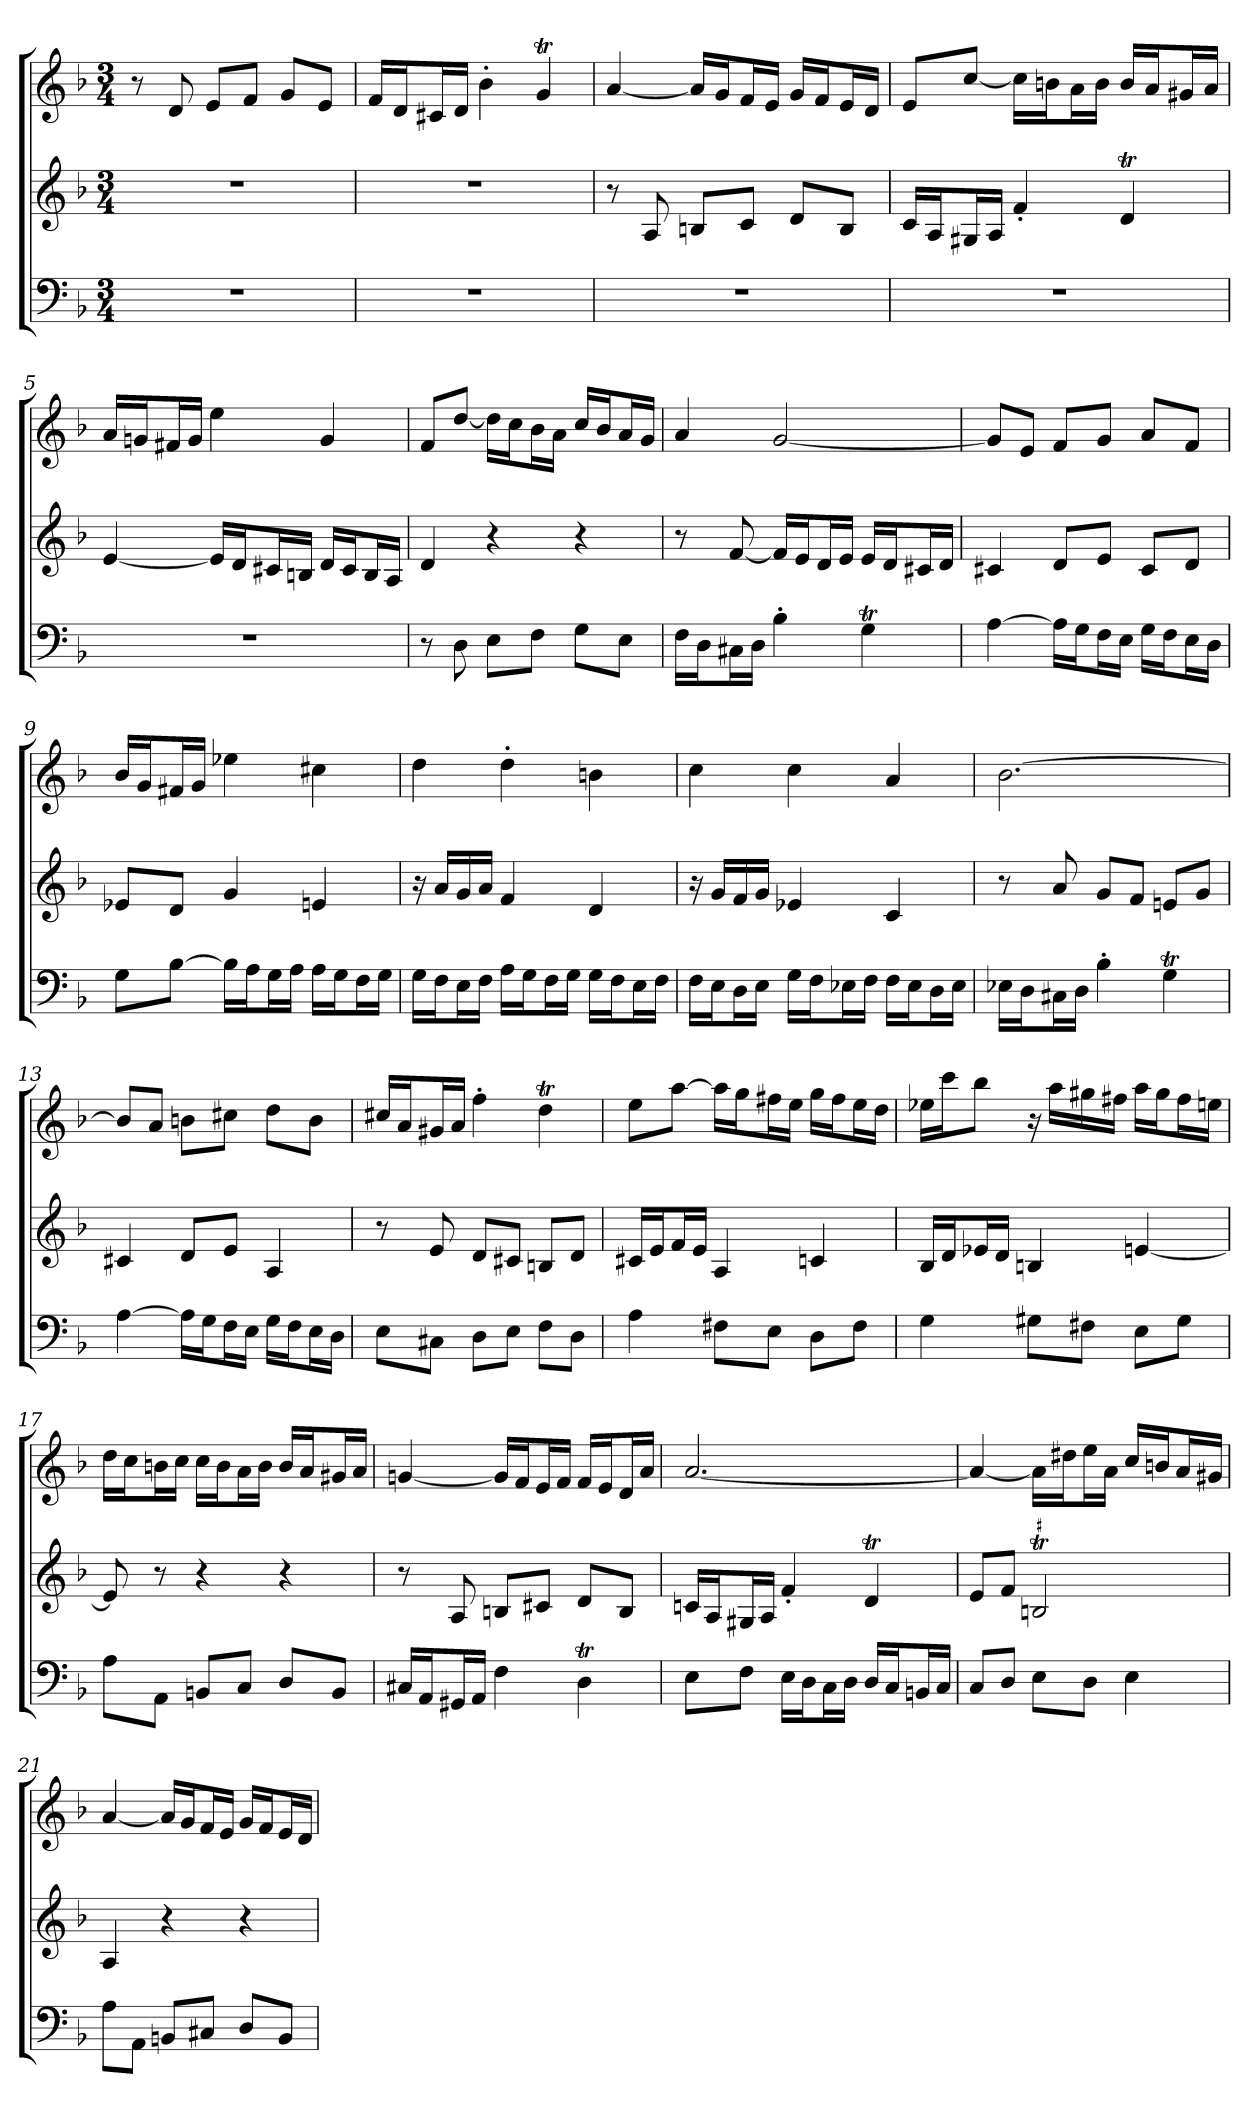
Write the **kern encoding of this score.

**kern	**kern	**kern
*part3	*part2	*part1
*staff3	*staff2	*staff1
*k[b-]	*k[b-]	*k[b-]
*d:	*d:	*d:
*M3/4	*M3/4	*M3/4
*MM78	*MM78	*MM78
=1	=1	=1
2.r	2.r	8r
.	.	8d
.	.	8eL
.	.	8fJ
.	.	8gL
.	.	8eJ
=2	=2	=2
2.r	2.r	16fLL
.	.	16dJ
.	.	16c#XL
.	.	16dJJ
.	.	4b-'
.	.	4gT
=3	=3	=3
2.r	8r	[4a
.	8A	.
.	8BnL	16aLL]
.	.	16gJ
.	8cJ	16fL
.	.	16eJJ
.	8dL	16gLL
.	.	16fJ
.	8BJ	16eL
.	.	16dJJ
=4	=4	=4
2.r	16cLL	8eL
.	16AJ	.
.	16G#XL	[8ccJ
.	16AJJ	.
.	4f'	16ccLL]
.	.	16bnJ
.	.	16aL
.	.	16bJJ
.	4dT	16bLL
.	.	16aJ
.	.	16g#XL
.	.	16aJJ
=5	=5	=5
2.r	[4e	16aLL
.	.	16gnJ
.	.	16f#XL
.	.	16gJJ
.	16eLL]	4ee
.	16dJ	.
.	16c#XL	.
.	16BnJJ	.
.	16dLL	4g
.	16c#J	.
.	16BL	.
.	16AJJ	.
=6	=6	=6
8r	4d	8fL
8D	.	[8ddJ
8EL	4r	16ddLL]
.	.	16ccJ
8FJ	.	16b-L
.	.	16aJJ
8GL	4r	16ccLL
.	.	16b-J
8EJ	.	16aL
.	.	16gJJ
=7	=7	=7
16FLL	8r	4a
16DJ	.	.
16C#XL	[8f	.
16DJJ	.	.
4B-'	16fLL]	[2g
.	16eJ	.
.	16dL	.
.	16eJJ	.
4GT	16eLL	.
.	16dJ	.
.	16c#XL	.
.	16dJJ	.
=8	=8	=8
[4A	4c#X	8gL]
.	.	8eJ
16ALL]	8dL	8fL
16GJ	.	.
16FL	8eJ	8gJ
16EJJ	.	.
16GLL	8c#L	8aL
16FJ	.	.
16EL	8dJ	8fJ
16DJJ	.	.
=9	=9	=9
8GL	8e-XL	16b-LL
.	.	16gJ
[8B-J	8dJ	16f#XL
.	.	16gJJ
16B-LL]	4g	4ee-X
16AJ	.	.
16GL	.	.
16AJJ	.	.
16ALL	4en	4cc#X
16GJ	.	.
16FL	.	.
16GJJ	.	.
=10	=10	=10
16GLL	16r	4dd
16FJ	16aLL	.
16EL	16g	.
16FJJ	16aJJ	.
16ALL	4f	4dd'
16GJ	.	.
16FL	.	.
16GJJ	.	.
16GLL	4d	4bn
16FJ	.	.
16EL	.	.
16FJJ	.	.
=11	=11	=11
16FLL	16r	4cc
16EJ	16gLL	.
16DL	16f	.
16EJJ	16gJJ	.
16GLL	4e-X	4cc
16FJ	.	.
16E-XL	.	.
16FJJ	.	.
16FLL	4c	4a
16E-J	.	.
16DL	.	.
16E-JJ	.	.
=12	=12	=12
16E-XLL	8r	[2.b-
16DJ	.	.
16C#XL	8a	.
16DJJ	.	.
4B-'	8gL	.
.	8fJ	.
4GT	8enL	.
.	8gJ	.
=13	=13	=13
[4A	4c#X	8b-L]
.	.	8aJ
16ALL]	8dL	8bnL
16GJ	.	.
16FL	8eJ	8cc#XJ
16EJJ	.	.
16GLL	4A	8ddL
16FJ	.	.
16EL	.	8bJ
16DJJ	.	.
=14	=14	=14
8EL	8r	16cc#XLL
.	.	16aJ
8C#XJ	8e	16g#XL
.	.	16aJJ
8DL	8dL	4ff'
8EJ	8c#XJ	.
8FL	8BnL	4ddT
8DJ	8dJ	.
=15	=15	=15
4A	16c#XLL	8eeL
.	16eJ	.
.	16fL	[8aaJ
.	16eJJ	.
8F#XL	4A	16aaLL]
.	.	16ggJ
8EJ	.	16ff#XL
.	.	16eeJJ
8DL	4cn	16ggLL
.	.	16ff#J
8F#J	.	16eeL
.	.	16ddJJ
=16	=16	=16
4G	16B-LL	16ee-XLL
.	16dJ	16cccJ
.	16e-XL	8bb-J
.	16dJJ	.
8G#XL	4Bn	16r
.	.	16aaLL
8F#XJ	.	16gg#X
.	.	16ff#XJJ
8EL	[4en	16aaLL
.	.	16gg#J
8G#J	.	16ff#L
.	.	16eenJJ
=17	=17	=17
8AL	8e]	16ddLL
.	.	16ccJ
8AAJ	8r	16bnL
.	.	16ccJJ
8BBnL	4r	16ccLL
.	.	16bJ
8CJ	.	16aL
.	.	16bJJ
8DL	4r	16bLL
.	.	16aJ
8BBJ	.	16g#XL
.	.	16aJJ
=18	=18	=18
16C#XLL	8r	[4gn
16AAJ	.	.
16GG#XL	8A	.
16AAJJ	.	.
4F	8BnL	16gLL]
.	.	16fJ
.	8c#XJ	16eL
.	.	16fJJ
4DT	8dL	16fLL
.	.	16eJ
.	8BJ	16dL
.	.	16aJJ
=19	=19	=19
8EL	16cnLL	[2.a
.	16AJ	.
8FJ	16G#XL	.
.	16AJJ	.
16ELL	4f'	.
16DJ	.	.
16CL	.	.
16DJJ	.	.
16DLL	4dT	.
16CJ	.	.
16BBnL	.	.
16CJJ	.	.
=20	=20	=20
8CL	8eL	4a_
8DJ	8fJ	.
!	!LO:TR:acc=#	!
8EL	2BnT	16aLL]
.	.	16dd#XJ
8DJ	.	16eeL
.	.	16aJJ
4E	.	16ccLL
.	.	16bnJ
.	.	16aL
.	.	16g#XJJ
=21	=21	=21
8AL	4A	[4a
8AAJ	.	.
8BBnL	4r	16aLL]
.	.	16gJ
8C#XJ	.	16fL
.	.	16eJJ
8DL	4r	16gLL
.	.	16fJ
8BBJ	.	16eL
.	.	16dJJ
=	=	=
*-	*-	*-
